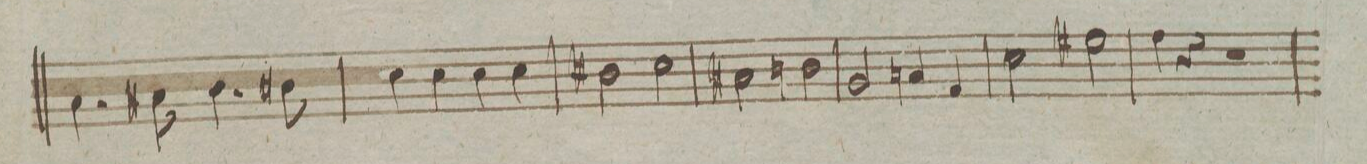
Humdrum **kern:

**kern	**dynam
*I"Serpente	*
*clefF4	*
*k[]	*
*met(c|)	*
*M2/2	*
4.C\	.
8C#X\	.
4.D\	.
8D#X\	.
=20	=20
4E\	.
4E\	.
4E\	.
4E\	.
=21	=21
2D#X\	.
2E\	.
=22	=22
2C#X\	.
2Dn\	.
=23	=23
2BB/	.
4Cn/	.
4AA/	.
=24	=24
2E\	.
2G#X\	.
=25	=25
4A\	.
4r	.
2r	.
=26	=26
*-	*-
